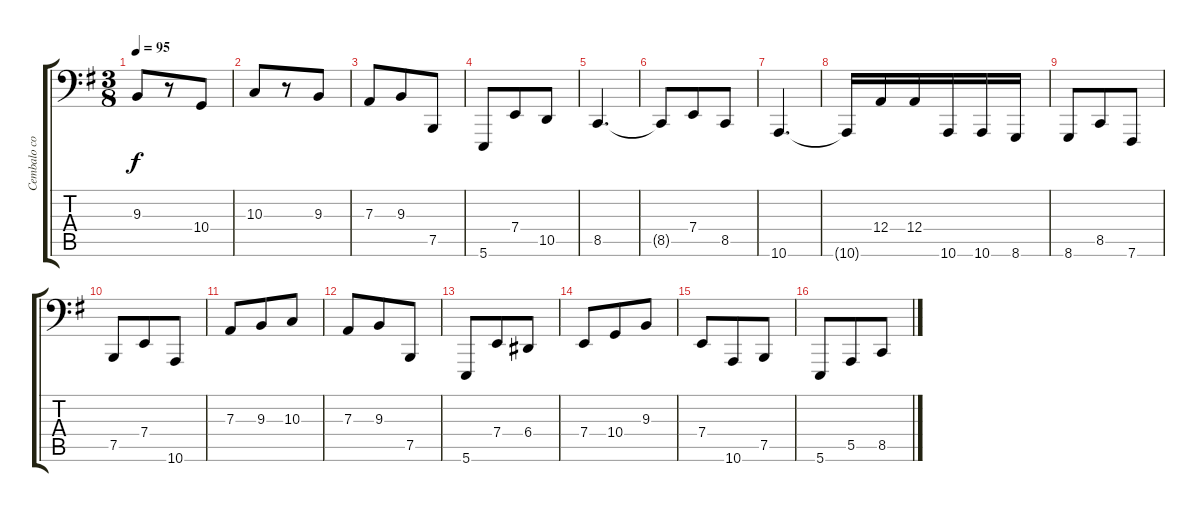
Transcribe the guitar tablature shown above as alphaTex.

\track ("Cembalo concertato." "Cembalo co") {instrument harpsichord}
\staff {score tabs}
\tuning (C3 G2 D2 A1 E1 B0) {hide}
\ts (3 8)
\tempo 95
\clef f4
\ks g
9.3.8{dy f} r.8 10.4.8 |
10.3.8 r.8 9.3.8 |
7.3.8 9.3.8 7.5.8 |
5.6.8 7.4.8 10.5.8 |
8.5.4{d} |
8.5{t}.8{beam Up} 7.4.8{beam Up} 8.5.8{beam Up} |
10.6.4{d} |
10.6{t}.16{beam Up} 12.4.16{beam Up beam merge} 12.4.16{beam Up} 10.6.16{beam Up beam merge} 10.6.16{beam Up} 8.6.16{beam Up} |
8.6.8 8.5.8 7.6.8 |
7.5.8 7.4.8 10.6.8 |
7.3.8 9.3.8 10.3.8 |
7.3.8 9.3.8 7.5.8 |
5.6.8 7.4.8 6.4.8 |
7.4.8 10.4.8 9.3.8 |
7.4.8 10.6.8 7.5.8 |
5.6.8 5.5.8 8.5.8
